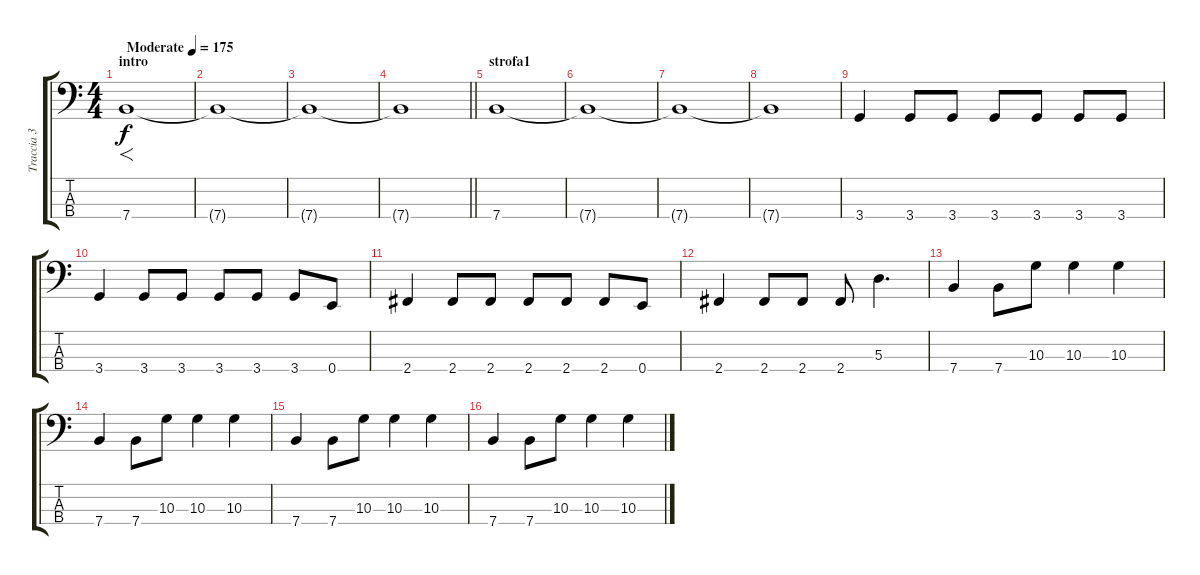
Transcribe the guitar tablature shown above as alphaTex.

\track ("Traccia 3" "Traccia 3") {instrument electricbasspick}
\staff {score tabs}
\tuning (G2 D2 A1 E1) {hide}
\ts (4 4)
\section ("" "intro")
\tempo (175 "Moderate")
\clef f4
\ks c
7.4.1{f dy f instrument electricbasspick} |
7.4{t}.1 |
7.4{t}.1 |
\barLineRight lightlight
7.4{t}.1 |
\section ("" "strofa1")
7.4.1 |
7.4{t}.1 |
7.4{t}.1 |
7.4{t}.1 |
3.4.4 3.4.8 3.4.8 3.4.8 3.4.8 3.4.8 3.4.8 |
3.4.4 3.4.8 3.4.8 3.4.8 3.4.8 3.4.8 0.4.8 |
2.4.4 2.4.8 2.4.8 2.4.8 2.4.8 2.4.8 0.4.8 |
2.4.4 2.4.8 2.4.8 2.4.8 5.3.4{d} |
7.4.4 7.4.8 10.3.8 10.3.4 10.3.4 |
7.4.4 7.4.8 10.3.8 10.3.4 10.3.4 |
7.4.4 7.4.8 10.3.8 10.3.4 10.3.4 |
7.4.4 7.4.8 10.3.8 10.3.4 10.3.4
